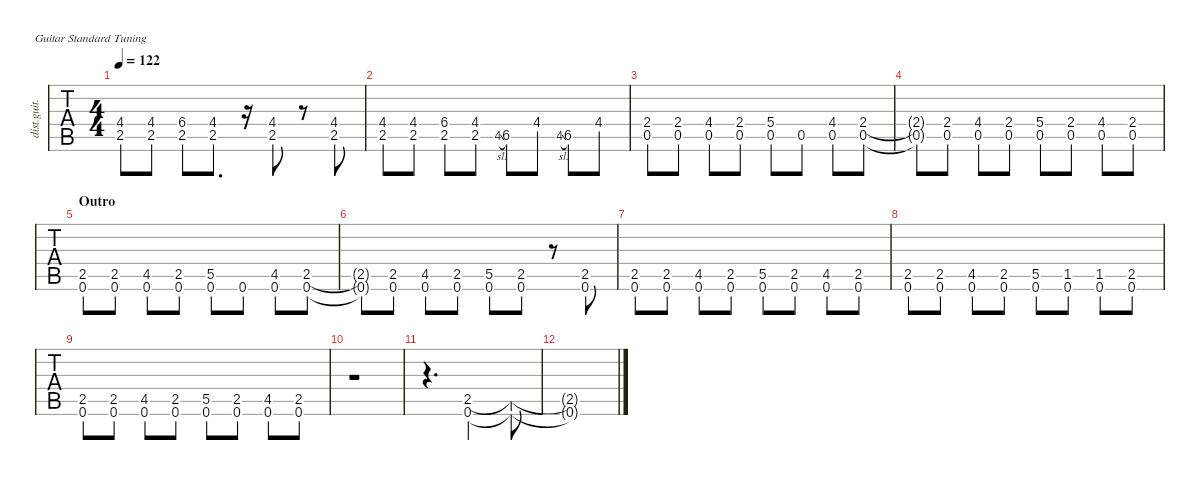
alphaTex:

\defaultSystemsLayout 4
\hideDynamics
\bracketExtendMode nobrackets
\track ("2nd Guitar" "dist.guit.") {defaultSystemsLayout 4 instrument distortionguitar}
\staff {tabs}
\tuning (E4 B3 G3 D3 A2 E2)
\ts (4 4)
\tempo 122
\clef g2
\ks c
(4.4{acc #} 2.5).8{dy mf} (4.4{acc #} 2.5).8 (6.4{acc #} 2.5).8{dy f} (4.4{acc #} 2.5).8{d dy mf} r.16 (4.4{acc #} 2.5).8 r.8 (4.4{acc #} 2.5).8 |
(4.4{acc #} 2.5).8 (4.4{acc #} 2.5).8 (6.4{acc #} 2.5).8{dy f} (4.4{acc #} 2.5).8{dy mf} 4.5{sl acc #}.8{gr} 6.5{acc #}.8{dy f} 4.4{acc #}.8{dy mf} 4.5{sl acc #}.8{gr} 6.5{acc #}.8{dy f} 4.4{acc #}.8 |
(2.4 0.5).8{dy mf} (2.4 0.5).8 (4.4{acc #} 0.5).8 (2.4 0.5).8 (5.4 0.5).8{dy f} 0.5.8{dy mf} (4.4{acc #} 0.5).8 (2.4 0.5).8 |
(2.4{t} 0.5{t}).8{dy f} (2.4 0.5).8{dy mf} (4.4{acc #} 0.5).8 (2.4 0.5).8 (5.4 0.5).8{dy f} (2.4 0.5).8{dy mf} (4.4{acc #} 0.5).8 (2.4 0.5).8 |
\section ("" "Outro")
(2.5 0.6).8 (2.5 0.6).8 (4.5{acc #} 0.6).8 (2.5 0.6).8 (5.5 0.6).8{dy f} 0.6.8{dy mf} (4.5{acc #} 0.6).8 (2.5 0.6).8 |
(2.5{t} 0.6{t}).8{dy f} (2.5 0.6).8{dy mf} (4.5{acc #} 0.6).8 (2.5 0.6).8 (5.5 0.6).8{dy f} (2.5 0.6).8{dy mf} r.8 (2.5 0.6).8 |
(2.5 0.6).8{dy f} (2.5 0.6).8 (4.5{acc #} 0.6).8{dy mf} (2.5 0.6).8{dy f} (5.5 0.6).8{dy mf} (2.5 0.6).8{dy f} (4.5{acc #} 0.6).8{dy mf} (2.5 0.6).8 |
(2.5 0.6).8{dy f} (2.5 0.6).8{dy mf} (4.5{acc #} 0.6).8 (2.5 0.6).8 (5.5 0.6).8{dy f} (1.5{acc #} 0.6).8 (1.5{acc #} 0.6).8 (2.5 0.6).8 |
(2.5 0.6).8 (2.5 0.6).8 (4.5{acc #} 0.6).8{dy mf} (2.5 0.6).8{dy f} (5.5 0.6).8{dy mf} (2.5 0.6).8{dy f} (4.5{acc #} 0.6).8{dy mf} (2.5 0.6).8 |
r.1 |
r.4{d} (2.5 0.6).2 (2.5{t} 0.6{t}).8 |
(2.5{t} 0.6{t}).1{dy f}
